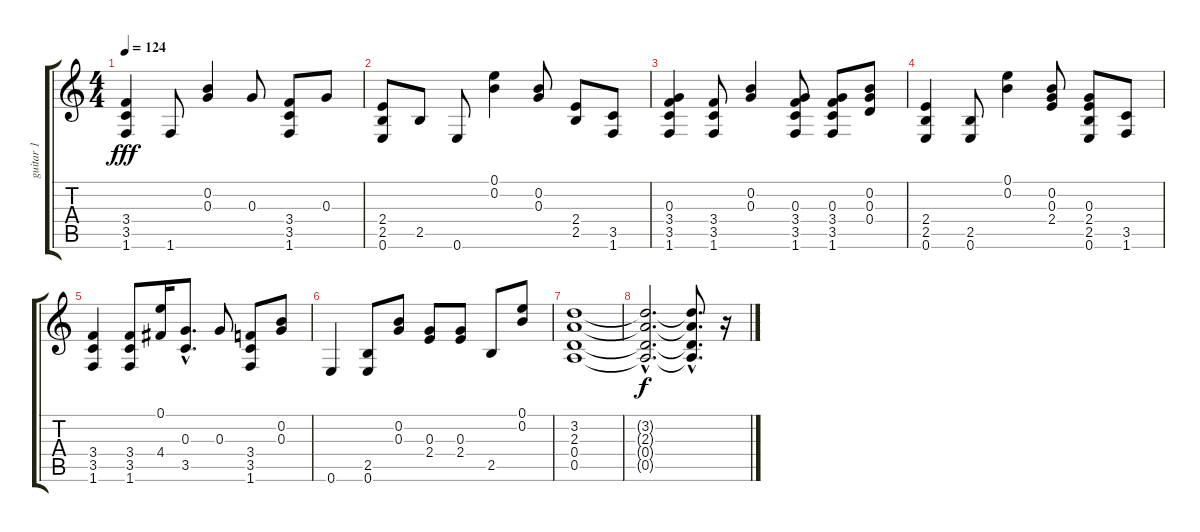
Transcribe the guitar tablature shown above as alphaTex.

\track ("guitar 1" "guitar 1") {instrument distortionguitar}
\staff {score tabs}
\tuning (E4 B3 G3 D3 A2 E2) {hide}
\ts (4 4)
\tempo 124
\clef g2
\ks c
(3.4 3.5 1.6).4{dy fff} 1.6.8 (0.2 0.3).4 0.3.8 (3.4 3.5 1.6).8 0.3.8 |
(2.4 2.5 0.6).8 2.5.8 0.6.8 (0.1 0.2).4 (0.2 0.3).8 (2.4 2.5).8 (3.5 1.6).8 |
(0.3 3.4 3.5 1.6).4 (3.4 3.5 1.6).8 (0.2 0.3).4 (0.3 3.4 3.5 1.6).8 (0.3 3.4 3.5 1.6).8 (0.2 0.3 0.4).8 |
(2.4 2.5 0.6).4 (2.5 0.6).8 (0.1 0.2).4 (0.2 0.3 2.4).8 (0.3 2.4 2.5 0.6).8 (3.5 1.6).8 |
(3.4 3.5 1.6).4 (3.4 3.5 1.6).8 (0.1 4.4).16 (0.3{hac} 3.5{hac}).8{d} 0.3.8 (3.4 3.5 1.6).8 (0.2 0.3).8 |
0.6.4 (2.5 0.6).8 (0.2 0.3).8 (0.3 2.4).8 (0.3 2.4).8 2.5.8 (0.1 0.2).8 |
(3.2 2.3 0.4 0.5).1 |
(3.2{hac t} 2.3{hac t} 0.4{hac t} 0.5{hac t}).2{d dy f} (3.2{hac t} 2.3{hac t} 0.4{hac t} 0.5{hac t}).8{d} r.16
